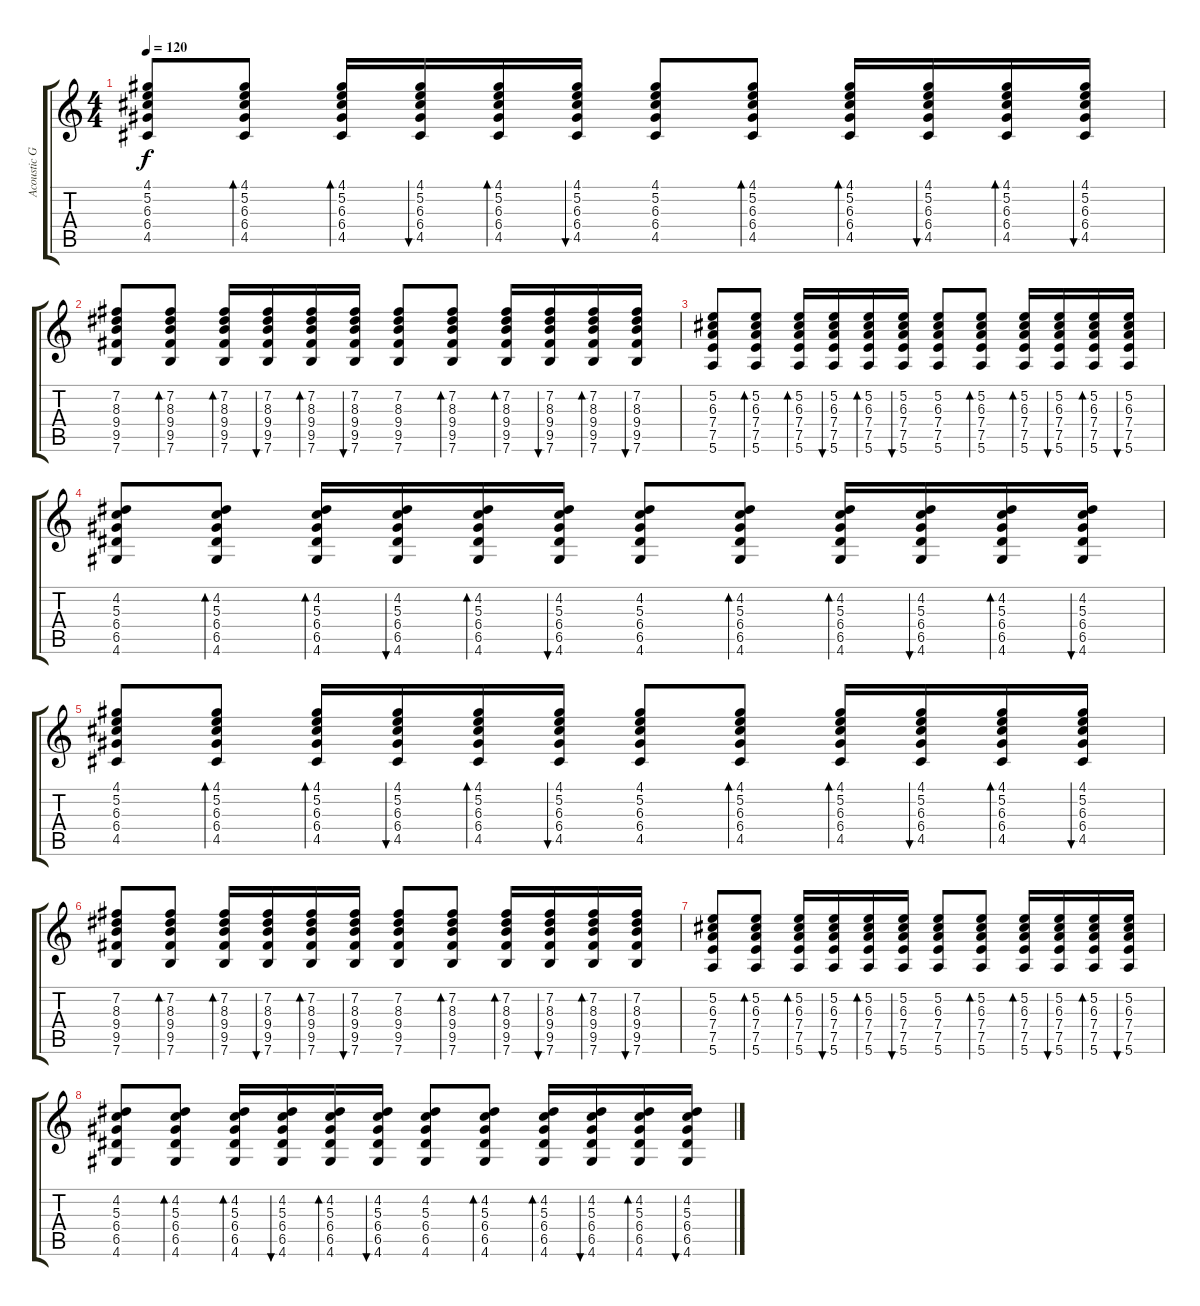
\track ("Acoustic Guitar" "Acoustic G") {instrument acousticguitarsteel}
\staff {score tabs}
\tuning (E4 B3 G3 D3 A2 E2) {hide}
\ts (4 4)
\tempo 120
\clef g2
\ks c
(4.1 5.2 6.3 6.4 4.5).8{dy f} (4.1 5.2 6.3 6.4 4.5).8{bd 30} (4.1 5.2 6.3 6.4 4.5).16{bd 30} (4.1 5.2 6.3 6.4 4.5).16{bu 30} (4.1 5.2 6.3 6.4 4.5).16{bd 30} (4.1 5.2 6.3 6.4 4.5).16{bu 30} (4.1 5.2 6.3 6.4 4.5).8 (4.1 5.2 6.3 6.4 4.5).8{bd 30} (4.1 5.2 6.3 6.4 4.5).16{bd 30} (4.1 5.2 6.3 6.4 4.5).16{bu 30} (4.1 5.2 6.3 6.4 4.5).16{bd 30} (4.1 5.2 6.3 6.4 4.5).16{bu 30} |
(7.2 8.3 9.4 9.5 7.6).8 (7.2 8.3 9.4 9.5 7.6).8{bd 30} (7.2 8.3 9.4 9.5 7.6).16{bd 30} (7.2 8.3 9.4 9.5 7.6).16{bu 30} (7.2 8.3 9.4 9.5 7.6).16{bd 30} (7.2 8.3 9.4 9.5 7.6).16{bu 30} (7.2 8.3 9.4 9.5 7.6).8 (7.2 8.3 9.4 9.5 7.6).8{bd 30} (7.2 8.3 9.4 9.5 7.6).16{bd 30} (7.2 8.3 9.4 9.5 7.6).16{bu 30} (7.2 8.3 9.4 9.5 7.6).16{bd 30} (7.2 8.3 9.4 9.5 7.6).16{bu 30} |
(5.2 6.3 7.4 7.5 5.6).8 (5.2 6.3 7.4 7.5 5.6).8{bd 30} (5.2 6.3 7.4 7.5 5.6).16{bd 30} (5.2 6.3 7.4 7.5 5.6).16{bu 30} (5.2 6.3 7.4 7.5 5.6).16{bd 30} (5.2 6.3 7.4 7.5 5.6).16{bu 30} (5.2 6.3 7.4 7.5 5.6).8 (5.2 6.3 7.4 7.5 5.6).8{bd 30} (5.2 6.3 7.4 7.5 5.6).16{bd 30} (5.2 6.3 7.4 7.5 5.6).16{bu 30} (5.2 6.3 7.4 7.5 5.6).16{bd 30} (5.2 6.3 7.4 7.5 5.6).16{bu 30} |
(4.2 5.3 6.4 6.5 4.6).8 (4.2 5.3 6.4 6.5 4.6).8{bd 30} (4.2 5.3 6.4 6.5 4.6).16{bd 30} (4.2 5.3 6.4 6.5 4.6).16{bu 30} (4.2 5.3 6.4 6.5 4.6).16{bd 30} (4.2 5.3 6.4 6.5 4.6).16{bu 30} (4.2 5.3 6.4 6.5 4.6).8 (4.2 5.3 6.4 6.5 4.6).8{bd 30} (4.2 5.3 6.4 6.5 4.6).16{bd 30} (4.2 5.3 6.4 6.5 4.6).16{bu 30} (4.2 5.3 6.4 6.5 4.6).16{bd 30} (4.2 5.3 6.4 6.5 4.6).16{bu 30} |
(4.1 5.2 6.3 6.4 4.5).8 (4.1 5.2 6.3 6.4 4.5).8{bd 30} (4.1 5.2 6.3 6.4 4.5).16{bd 30} (4.1 5.2 6.3 6.4 4.5).16{bu 30} (4.1 5.2 6.3 6.4 4.5).16{bd 30} (4.1 5.2 6.3 6.4 4.5).16{bu 30} (4.1 5.2 6.3 6.4 4.5).8 (4.1 5.2 6.3 6.4 4.5).8{bd 30} (4.1 5.2 6.3 6.4 4.5).16{bd 30} (4.1 5.2 6.3 6.4 4.5).16{bu 30} (4.1 5.2 6.3 6.4 4.5).16{bd 30} (4.1 5.2 6.3 6.4 4.5).16{bu 30} |
(7.2 8.3 9.4 9.5 7.6).8 (7.2 8.3 9.4 9.5 7.6).8{bd 30} (7.2 8.3 9.4 9.5 7.6).16{bd 30} (7.2 8.3 9.4 9.5 7.6).16{bu 30} (7.2 8.3 9.4 9.5 7.6).16{bd 30} (7.2 8.3 9.4 9.5 7.6).16{bu 30} (7.2 8.3 9.4 9.5 7.6).8 (7.2 8.3 9.4 9.5 7.6).8{bd 30} (7.2 8.3 9.4 9.5 7.6).16{bd 30} (7.2 8.3 9.4 9.5 7.6).16{bu 30} (7.2 8.3 9.4 9.5 7.6).16{bd 30} (7.2 8.3 9.4 9.5 7.6).16{bu 30} |
(5.2 6.3 7.4 7.5 5.6).8 (5.2 6.3 7.4 7.5 5.6).8{bd 30} (5.2 6.3 7.4 7.5 5.6).16{bd 30} (5.2 6.3 7.4 7.5 5.6).16{bu 30} (5.2 6.3 7.4 7.5 5.6).16{bd 30} (5.2 6.3 7.4 7.5 5.6).16{bu 30} (5.2 6.3 7.4 7.5 5.6).8 (5.2 6.3 7.4 7.5 5.6).8{bd 30} (5.2 6.3 7.4 7.5 5.6).16{bd 30} (5.2 6.3 7.4 7.5 5.6).16{bu 30} (5.2 6.3 7.4 7.5 5.6).16{bd 30} (5.2 6.3 7.4 7.5 5.6).16{bu 30} |
(4.2 5.3 6.4 6.5 4.6).8 (4.2 5.3 6.4 6.5 4.6).8{bd 30} (4.2 5.3 6.4 6.5 4.6).16{bd 30} (4.2 5.3 6.4 6.5 4.6).16{bu 30} (4.2 5.3 6.4 6.5 4.6).16{bd 30} (4.2 5.3 6.4 6.5 4.6).16{bu 30} (4.2 5.3 6.4 6.5 4.6).8 (4.2 5.3 6.4 6.5 4.6).8{bd 30} (4.2 5.3 6.4 6.5 4.6).16{bd 30} (4.2 5.3 6.4 6.5 4.6).16{bu 30} (4.2 5.3 6.4 6.5 4.6).16{bd 30} (4.2 5.3 6.4 6.5 4.6).16{bu 30}
